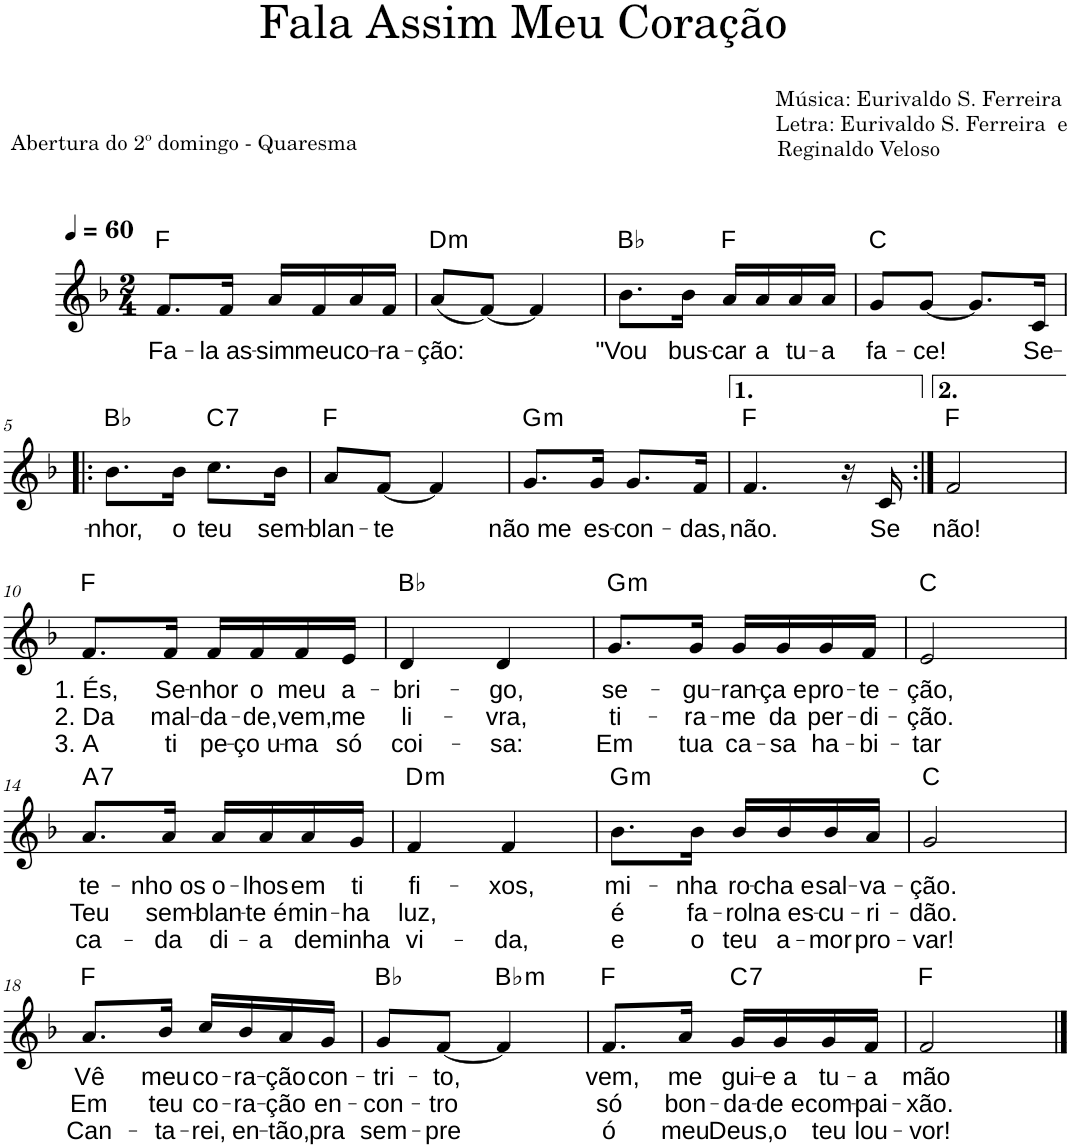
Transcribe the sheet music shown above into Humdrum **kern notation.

**kern	**text	**text	**text	**harte
*part1	*part1	*part1	*part1	*part1
*staff1	*staff1	*staff1	*staff1	*
*I"Soprano	*	*	*	*
*I'Sop.	*	*	*	*
*clefG2	*	*	*	*
*k[b-]	*	*	*	*
*M2/4	*	*	*	*
*MM60	*	*	*	*
=1	=1	=1	=1	=1
!	!LO:LY:b	!	!	!
8.f/L	Fa-	.	.	F:maj
!	!LO:LY:b	!	!	!
16f/Jk	-la as-	.	.	.
!	!LO:LY:b	!	!	!
16a/LL	-sim	.	.	.
!	!LO:LY:b	!	!	!
16f/	meu	.	.	.
!	!LO:LY:b	!	!	!
16a/	co-	.	.	.
!	!LO:LY:b	!	!	!
16f/JJ	-ra-	.	.	.
=2	=2	=2	=2	=2
!	!LO:LY:b	!	!	!LO:H:kt=m
(8a/L	-ção:	.	.	D:min
[8f/J)	.	.	.	.
4f/]	.	.	.	.
=3	=3	=3	=3	=3
!	!LO:LY:b	!	!	!
8.b-\L	"Vou	.	.	Bb:maj
!	!LO:LY:b	!	!	!
16b-\Jk	bus-	.	.	.
!	!LO:LY:b	!	!	!
16a/LL	-car	.	.	F:maj
!	!LO:LY:b	!	!	!
16a/	a	.	.	.
!	!LO:LY:b	!	!	!
16a/	tu-	.	.	.
!	!LO:LY:b	!	!	!
16a/JJ	-a	.	.	.
=4	=4	=4	=4	=4
!	!LO:LY:b	!	!	!
8g/L	fa-	.	.	C:maj
!	!LO:LY:b	!	!	!
[8g/J	-ce!	.	.	.
8.g/L]	.	.	.	.
!	!LO:LY:b	!	!	!
16c/Jk	Se-	.	.	.
!!LO:LB:g=z
=5!|:	=5!|:	=5!|:	=5!|:	=5!|:
!	!LO:LY:b	!	!	!
8.b-\L	-nhor,	.	.	Bb:maj
!	!LO:LY:b	!	!	!
16b-\Jk	o	.	.	.
!	!LO:LY:b	!	!	!LO:H:kt=7
8.cc\L	teu	.	.	C:7
!	!LO:LY:b	!	!	!
16b-\Jk	sem-	.	.	.
=6	=6	=6	=6	=6
!	!LO:LY:b	!	!	!
8a/L	-blan-	.	.	F:maj
!	!LO:LY:b	!	!	!
[8f/J	-te	.	.	.
4f/]	.	.	.	.
=7	=7	=7	=7	=7
!	!LO:LY:b	!	!	!LO:H:kt=m
8.g/L	não me	.	.	G:min
!	!LO:LY:b	!	!	!
16g/Jk	es-	.	.	.
!	!LO:LY:b	!	!	!
8.g/L	-con-	.	.	.
!	!LO:LY:b	!	!	!
16f/Jk	-das,	.	.	.
=8	=8	=8	=8	=8
!	!LO:LY:b	!	!	!
4.f/	não.	.	.	F:maj
16r	.	.	.	.
!	!LO:LY:b	!	!	!
16c/	Se	.	.	.
=9:|!	=9:|!	=9:|!	=9:|!	=9:|!
!	!LO:LY:b	!	!	!
2f/	não!	.	.	F:maj
!!LO:LB:g=z
=10	=10	=10	=10	=10
!	!LO:LY:b	!LO:LY:b	!LO:LY:b	!
8.f/L	1. És,	2. Da	3. A	F:maj
!	!LO:LY:b	!LO:LY:b	!LO:LY:b	!
16f/Jk	Se-	mal-	ti	.
!	!LO:LY:b	!LO:LY:b	!LO:LY:b	!
16f/LL	-nhor	-da-	pe-	.
!	!LO:LY:b	!LO:LY:b	!LO:LY:b	!
16f/	o	-de,	-ço u-	.
!	!LO:LY:b	!LO:LY:b	!LO:LY:b	!
16f/	meu	vem,	-ma	.
!	!LO:LY:b	!LO:LY:b	!LO:LY:b	!
16e/JJ	a-	me	só	.
=11	=11	=11	=11	=11
!	!LO:LY:b	!LO:LY:b	!LO:LY:b	!
4d/	-bri-	li-	coi-	Bb:maj
!	!LO:LY:b	!LO:LY:b	!LO:LY:b	!
4d/	-go,	-vra,	-sa:	.
=12	=12	=12	=12	=12
!	!LO:LY:b	!LO:LY:b	!LO:LY:b	!LO:H:kt=m
8.g/L	se-	ti-	Em	G:min
!	!LO:LY:b	!LO:LY:b	!LO:LY:b	!
16g/Jk	-gu-	-ra-	tua	.
!	!LO:LY:b	!LO:LY:b	!LO:LY:b	!
16g/LL	-ran-	-me	ca-	.
!	!LO:LY:b	!LO:LY:b	!LO:LY:b	!
16g/	-ça e	da	-sa	.
!	!LO:LY:b	!LO:LY:b	!LO:LY:b	!
16g/	pro-	per-	ha-	.
!	!LO:LY:b	!LO:LY:b	!LO:LY:b	!
16f/JJ	-te-	-di-	-bi-	.
=13	=13	=13	=13	=13
!	!LO:LY:b	!LO:LY:b	!LO:LY:b	!
2e/	-ção,	-ção.	-tar	C:maj
!!LO:LB:g=z
=14	=14	=14	=14	=14
!	!LO:LY:b	!LO:LY:b	!LO:LY:b	!LO:H:kt=7
8.a/L	te-	Teu	ca-	A:7
!	!LO:LY:b	!LO:LY:b	!LO:LY:b	!
16a/Jk	-nho os	sem-	-da	.
!	!LO:LY:b	!LO:LY:b	!LO:LY:b	!
16a/LL	o-	-blan-	di-	.
!	!LO:LY:b	!LO:LY:b	!LO:LY:b	!
16a/	-lhos	-te é	-a	.
!	!LO:LY:b	!LO:LY:b	!LO:LY:b	!
16a/	em	min-	de	.
!	!LO:LY:b	!LO:LY:b	!LO:LY:b	!
16g/JJ	ti	-ha	minha	.
=15	=15	=15	=15	=15
!	!LO:LY:b	!LO:LY:b	!LO:LY:b	!LO:H:kt=m
4f/	fi-	luz,	vi-	D:min
!	!LO:LY:b	!	!LO:LY:b	!
4f/	-xos,	.	-da,	.
=16	=16	=16	=16	=16
!	!LO:LY:b	!LO:LY:b	!LO:LY:b	!LO:H:kt=m
8.b-\L	mi-	é	e	G:min
!	!LO:LY:b	!LO:LY:b	!LO:LY:b	!
16b-\Jk	-nha	fa-	o	.
!	!LO:LY:b	!LO:LY:b	!LO:LY:b	!
16b-/LL	ro-	-rol	teu	.
!	!LO:LY:b	!LO:LY:b	!LO:LY:b	!
16b-/	-cha e	na es-	a-	.
!	!LO:LY:b	!LO:LY:b	!LO:LY:b	!
16b-/	sal-	-cu-	-mor	.
!	!LO:LY:b	!LO:LY:b	!LO:LY:b	!
16a/JJ	-va-	-ri-	pro-	.
=17	=17	=17	=17	=17
!	!LO:LY:b	!LO:LY:b	!LO:LY:b	!
2g/	-ção.	-dão.	-var!	C:maj
!!LO:LB:g=z
=18	=18	=18	=18	=18
!	!LO:LY:b	!LO:LY:b	!LO:LY:b	!
8.a/L	Vê	Em	Can-	F:maj
!	!LO:LY:b	!LO:LY:b	!LO:LY:b	!
16b-/Jk	meu	teu	-ta-	.
!	!LO:LY:b	!LO:LY:b	!LO:LY:b	!
16cc/LL	co-	co-	-rei,	.
!	!LO:LY:b	!LO:LY:b	!LO:LY:b	!
16b-/	-ra-	-ra-	en-	.
!	!LO:LY:b	!LO:LY:b	!LO:LY:b	!
16a/	-ção	-ção	-tão,	.
!	!LO:LY:b	!LO:LY:b	!LO:LY:b	!
16g/JJ	con-	en-	pra	.
=19	=19	=19	=19	=19
!	!LO:LY:b	!LO:LY:b	!LO:LY:b	!
8g/L	-tri-	-con-	sem-	Bb:maj
!	!LO:LY:b	!LO:LY:b	!LO:LY:b	!
[8f/J	-to,	-tro	-pre	.
!	!	!	!	!LO:H:kt=m
4f/]	.	.	.	Bb:min
=20	=20	=20	=20	=20
!	!LO:LY:b	!LO:LY:b	!LO:LY:b	!
8.f/L	vem,	só	ó	F:maj
!	!LO:LY:b	!LO:LY:b	!LO:LY:b	!
16a/Jk	me	bon-	meu	.
!	!LO:LY:b	!LO:LY:b	!LO:LY:b	!LO:H:kt=7
16g/LL	gui-	-da-	Deus,	C:7
!	!LO:LY:b	!LO:LY:b	!LO:LY:b	!
16g/	-e a	-de e	o	.
!	!LO:LY:b	!LO:LY:b	!LO:LY:b	!
16g/	tu-	com-	teu	.
!	!LO:LY:b	!LO:LY:b	!LO:LY:b	!
16f/JJ	-a	-pai-	lou-	.
=21	=21	=21	=21	=21
!	!LO:LY:b	!LO:LY:b	!LO:LY:b	!
2f/	mão	-xão.	-vor!	F:maj
==	==	==	==	==
*-	*-	*-	*-	*-
